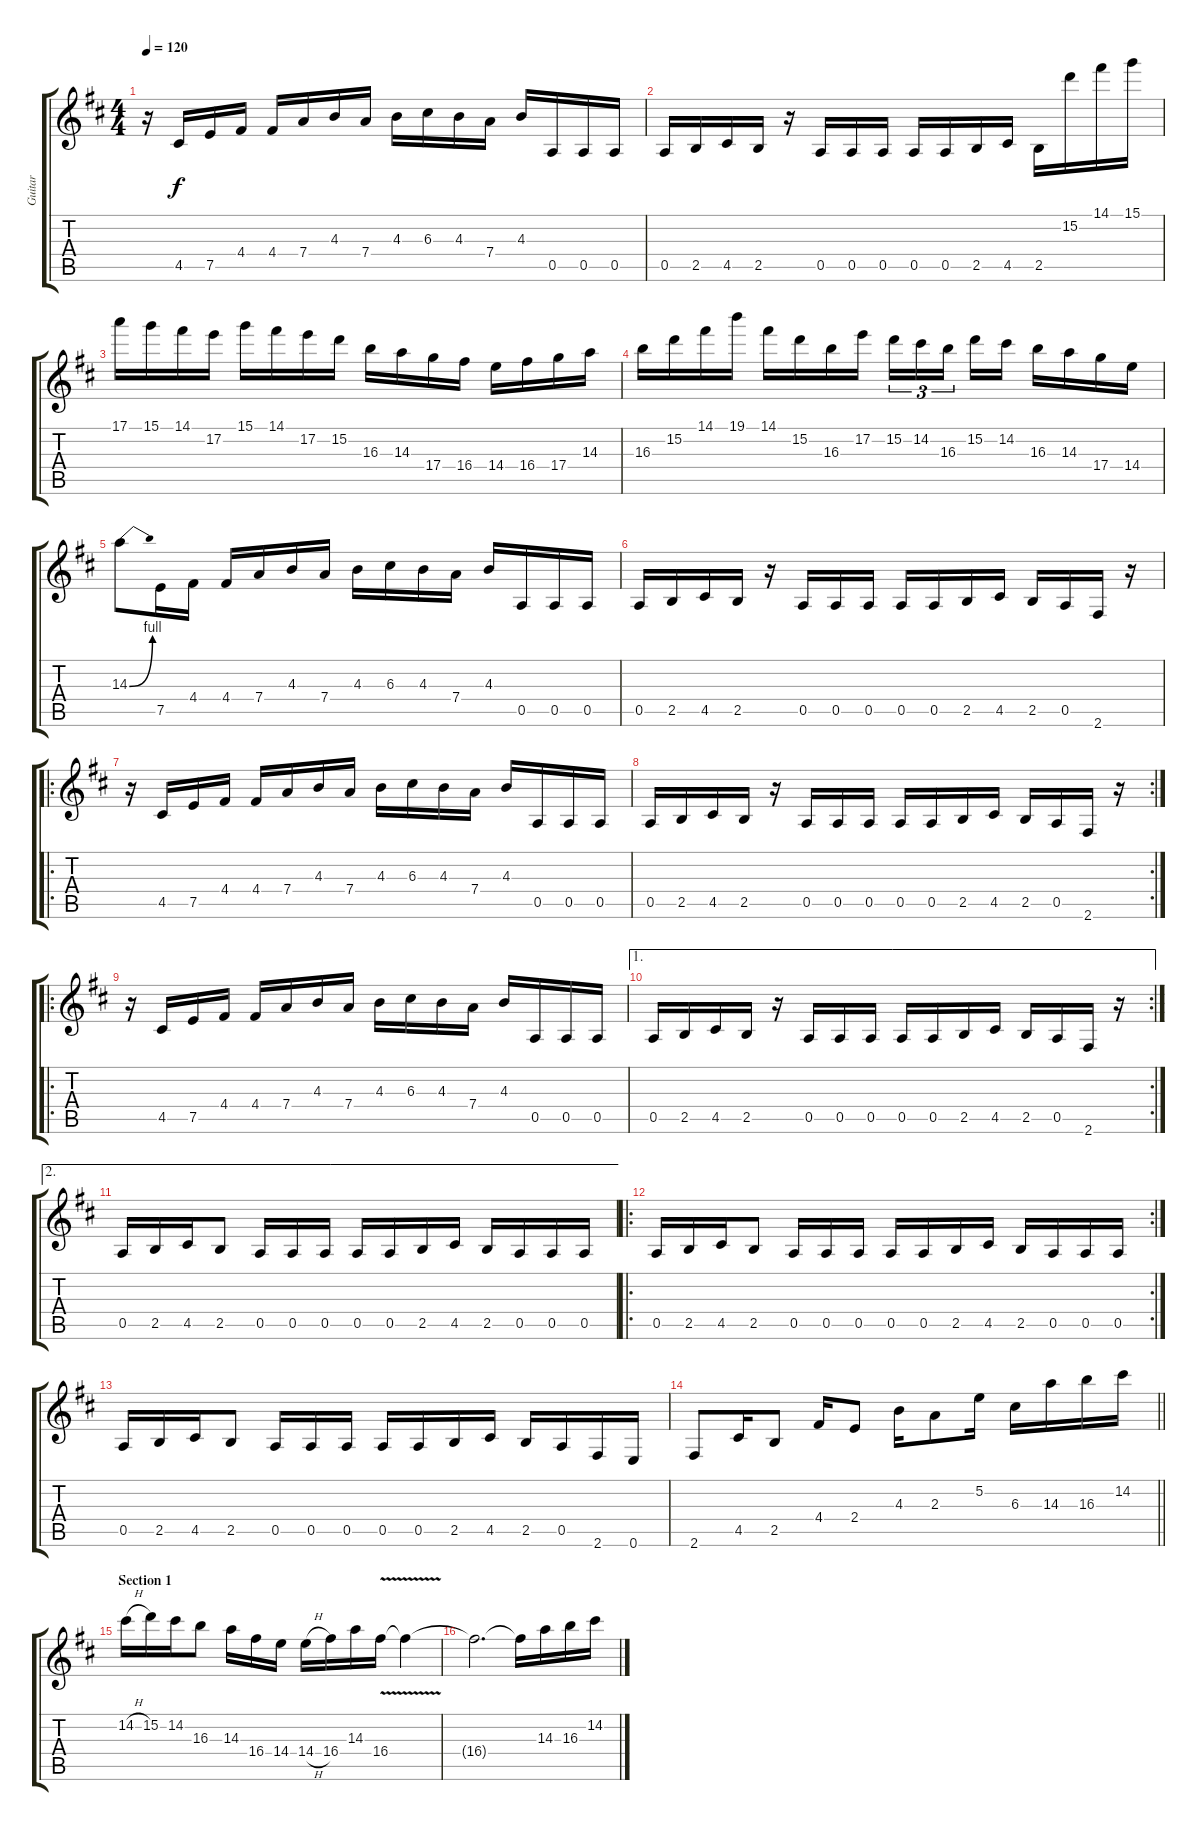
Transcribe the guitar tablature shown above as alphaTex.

\track ("Guitar" "Guitar") {instrument overdrivenguitar}
\staff {score tabs}
\tuning (E4 B3 G3 D3 A2 E2) {hide}
\ts (4 4)
\tempo 120
\clef g2
\ks d
r.16{dy f} 4.5.16 7.5.16 4.4.16 4.4.16 7.4.16 4.3.16 7.4.16 4.3.16 6.3.16 4.3.16 7.4.16 4.3.16 0.5.16 0.5.16 0.5.16 |
0.5.16 2.5.16 4.5.16 2.5.16 r.16 0.5.16 0.5.16 0.5.16 0.5.16 0.5.16 2.5.16 4.5.16 2.5.16 15.2.16 14.1.16 15.1.16 |
17.1.16 15.1.16 14.1.16 17.2.16 15.1.16 14.1.16 17.2.16 15.2.16 16.3.16 14.3.16 17.4.16 16.4.16 14.4.16 16.4.16 17.4.16 14.3.16 |
16.3.16 15.2.16 14.1.16 19.1.16 14.1.16 15.2.16 16.3.16 17.2.16 15.2.16{tu (3 2)} 14.2.16{tu (3 2)} 16.3.16{tu (3 2) beam splitsecondary} 15.2.16 14.2.16 16.3.16 14.3.16 17.4.16 14.4.16 |
14.3{be (bend 0 0 60 4)}.8 7.5.16 4.4.16 4.4.16 7.4.16 4.3.16 7.4.16 4.3.16 6.3.16 4.3.16 7.4.16 4.3.16 0.5.16 0.5.16 0.5.16 |
0.5.16 2.5.16 4.5.16 2.5.16 r.16 0.5.16 0.5.16 0.5.16 0.5.16 0.5.16 2.5.16 4.5.16 2.5.16 0.5.16 2.6.16 r.16 |
\ro
r.16 4.5.16 7.5.16 4.4.16 4.4.16 7.4.16 4.3.16 7.4.16 4.3.16 6.3.16 4.3.16 7.4.16 4.3.16 0.5.16 0.5.16 0.5.16 |
\rc 2
0.5.16 2.5.16 4.5.16 2.5.16 r.16 0.5.16 0.5.16 0.5.16 0.5.16 0.5.16 2.5.16 4.5.16 2.5.16 0.5.16 2.6.16 r.16 |
\ro
r.16 4.5.16 7.5.16 4.4.16 4.4.16 7.4.16 4.3.16 7.4.16 4.3.16 6.3.16 4.3.16 7.4.16 4.3.16 0.5.16 0.5.16 0.5.16 |
\ae 1
\rc 2
0.5.16 2.5.16 4.5.16 2.5.16 r.16 0.5.16 0.5.16 0.5.16 0.5.16 0.5.16 2.5.16 4.5.16 2.5.16 0.5.16 2.6.16 r.16 |
\ae 2
0.5.16 2.5.16 4.5.16 2.5.8 0.5.16 0.5.16 0.5.16 0.5.16 0.5.16 2.5.16 4.5.16 2.5.16 0.5.16 0.5.16 0.5.16 |
\ro
\rc 2
0.5.16 2.5.16 4.5.16 2.5.8 0.5.16 0.5.16 0.5.16 0.5.16 0.5.16 2.5.16 4.5.16 2.5.16 0.5.16 0.5.16 0.5.16 |
0.5.16 2.5.16 4.5.16 2.5.8 0.5.16 0.5.16 0.5.16 0.5.16 0.5.16 2.5.16 4.5.16 2.5.16 0.5.16 2.6.16 0.6.16 |
\barLineRight lightlight
2.6.8 4.5.16 2.5.8 4.4.16 2.4.8 4.3.16 2.3.8 5.2.16 6.3.16 14.3.16 16.3.16 14.2.16 |
\section ("" "Section 1")
14.2{h}.16 15.2.16 14.2.16 16.3.8 14.3.16 16.4.16 14.4.16 14.4{h}.16 16.4.16 14.3.16 16.4{v}.16 16.4{t}.4 |
16.4{t}.2{d} 16.4{t}.16 14.3.16 16.3.16 14.2.16
